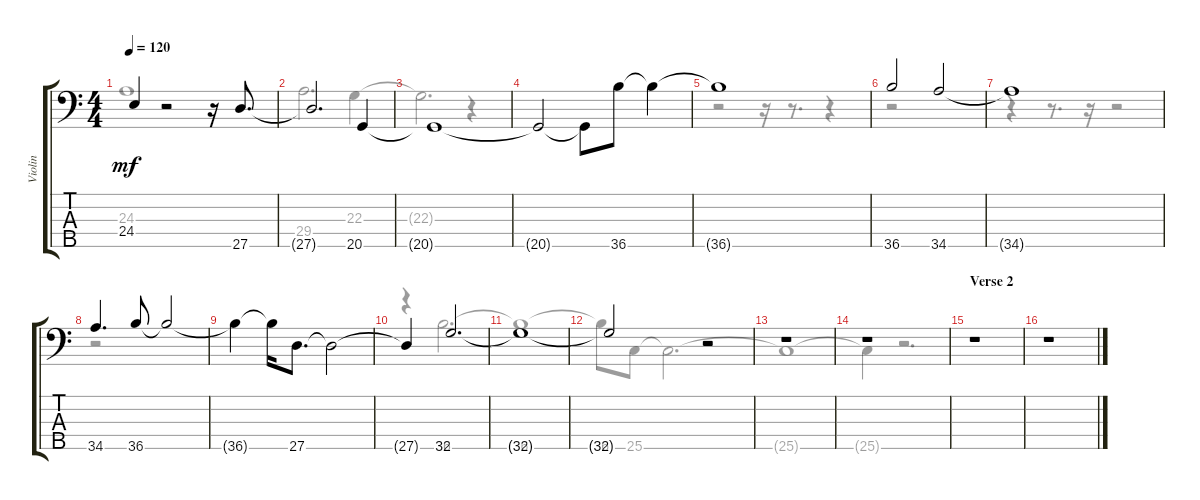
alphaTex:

\track ("Violin" "Violin") {instrument stringensemble2}
\staff {score tabs}
\tuning (G2 D2 A1 E1 B0) {hide}
\voice
\ts (4 4)
\tempo 120
\clef f4
\ks aminor
24.4.4{dy mf} r.2 r.16 27.5.8{d} |
27.5{t}.2{d} 20.5.4 |
20.5{t}.1 |
20.5{t}.2 20.5{t}.8 36.5.8 36.5{t}.4 |
36.5{t}.1 |
36.5.2 34.5.2 |
34.5{t}.1 |
34.5.4{d} 36.5.8 36.5{t}.2 |
36.5{t}.4 36.5{t}.16 27.5.8{d} 27.5{t}.2 |
27.5{t}.4 32.5.2{d} |
32.5{t}.1 |
32.5{t}.2 r.2 |
r.1 |
r.1 |
\section ("" "Verse 2")
r.1 |
r.1
\voice
\clef f4
\ottava regular
\simile none
\ks aminor
24.3{t}.1{dy mf} |
29.4.2{d} 22.3.4 |
22.3{t}.2{d} r.4 |
|
r.2 r.16 r.8{d} r.4 |
r.2 |
r.4 r.8{d} r.16 r.2 |
r.2 |
|
r.4 36.5.2{d} |
36.5{t}.1 |
36.5{t}.8 25.5.8 25.5{t}.2{d} |
25.5{t}.1 |
25.5{t}.4 r.2{d} |
|
